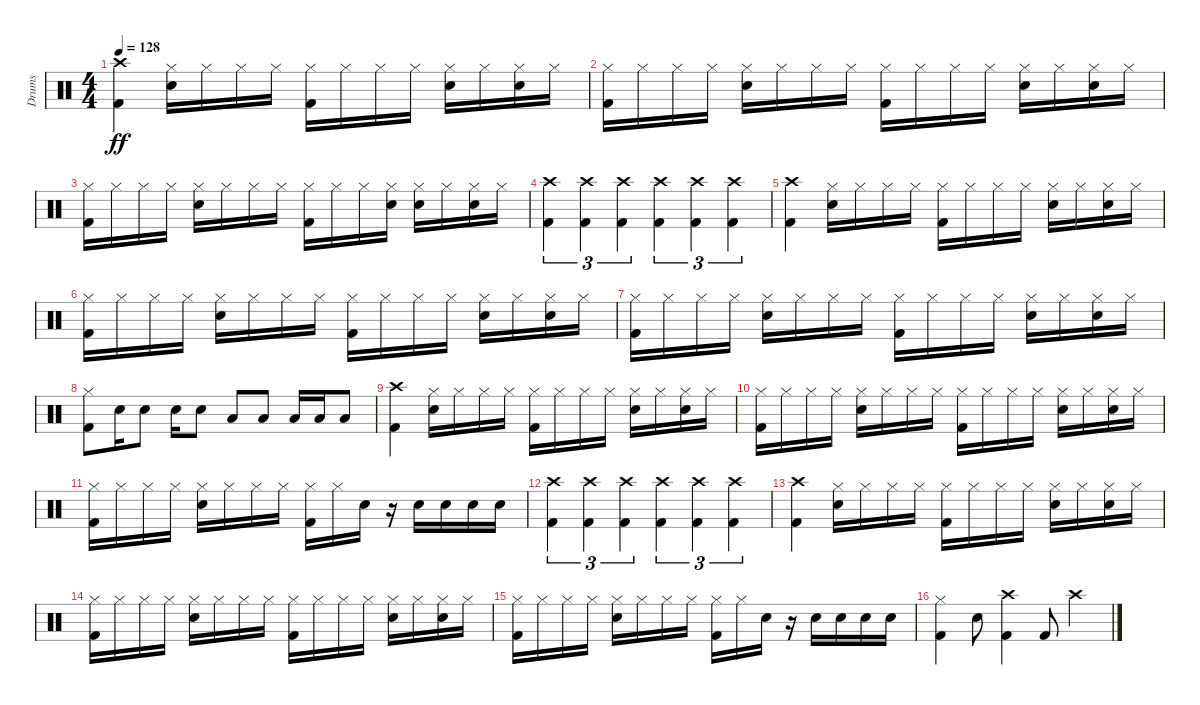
\track ("Drums" "Drums") {instrument percussion}
\staff {score}
\articulation defaults
\ts (4 4)
\tempo 128
\clef neutral
\ks c
("Kick (hit) 2" "Crash high (hit)").4{dy ff} ("Snare (hit) 2" "Hi-Hat (closed)").16 "Hi-Hat (closed)".16 "Hi-Hat (closed)".16 "Hi-Hat (closed)".16 ("Kick (hit) 2" "Hi-Hat (closed)").16 "Hi-Hat (closed)".16 "Hi-Hat (closed)".16 "Hi-Hat (closed)".16 ("Snare (hit) 2" "Hi-Hat (closed)").16 "Hi-Hat (closed)".16 ("Snare (hit) 2" "Hi-Hat (closed)").16 "Hi-Hat (closed)".16 |
("Kick (hit) 2" "Hi-Hat (closed)").16 "Hi-Hat (closed)".16 "Hi-Hat (closed)".16 "Hi-Hat (closed)".16 ("Snare (hit) 2" "Hi-Hat (closed)").16 "Hi-Hat (closed)".16 "Hi-Hat (closed)".16 "Hi-Hat (closed)".16 ("Kick (hit) 2" "Hi-Hat (closed)").16 "Hi-Hat (closed)".16 "Hi-Hat (closed)".16 "Hi-Hat (closed)".16 ("Snare (hit) 2" "Hi-Hat (closed)").16 "Hi-Hat (closed)".16 ("Snare (hit) 2" "Hi-Hat (closed)").16 "Hi-Hat (closed)".16 |
("Kick (hit) 2" "Hi-Hat (closed)").16 "Hi-Hat (closed)".16 "Hi-Hat (closed)".16 "Hi-Hat (closed)".16 ("Snare (hit) 2" "Hi-Hat (closed)").16 "Hi-Hat (closed)".16 "Hi-Hat (closed)".16 "Hi-Hat (closed)".16 ("Kick (hit) 2" "Hi-Hat (closed)").16 "Hi-Hat (closed)".16 "Hi-Hat (closed)".16 ("Hi-Hat (closed)" "Snare (hit) 2").16 ("Snare (hit) 2" "Hi-Hat (closed)").16 "Hi-Hat (closed)".16 ("Snare (hit) 2" "Hi-Hat (closed)").16 "Hi-Hat (closed)".16 |
("Kick (hit) 2" "Crash high (hit)").4{tu (3 2)} ("Kick (hit) 2" "Crash high (hit)").4{tu (3 2)} ("Kick (hit) 2" "Crash high (hit)").4{tu (3 2)} ("Kick (hit) 2" "Crash high (hit)").4{tu (3 2)} ("Kick (hit) 2" "Crash high (hit)").4{tu (3 2)} ("Kick (hit) 2" "Crash high (hit)").4{tu (3 2)} |
("Kick (hit) 2" "Crash high (hit)").4 ("Snare (hit) 2" "Hi-Hat (closed)").16 "Hi-Hat (closed)".16 "Hi-Hat (closed)".16 "Hi-Hat (closed)".16 ("Kick (hit) 2" "Hi-Hat (closed)").16 "Hi-Hat (closed)".16 "Hi-Hat (closed)".16 "Hi-Hat (closed)".16 ("Snare (hit) 2" "Hi-Hat (closed)").16 "Hi-Hat (closed)".16 ("Snare (hit) 2" "Hi-Hat (closed)").16 "Hi-Hat (closed)".16 |
("Kick (hit) 2" "Hi-Hat (closed)").16 "Hi-Hat (closed)".16 "Hi-Hat (closed)".16 "Hi-Hat (closed)".16 ("Snare (hit) 2" "Hi-Hat (closed)").16 "Hi-Hat (closed)".16 "Hi-Hat (closed)".16 "Hi-Hat (closed)".16 ("Kick (hit) 2" "Hi-Hat (closed)").16 "Hi-Hat (closed)".16 "Hi-Hat (closed)".16 "Hi-Hat (closed)".16 ("Snare (hit) 2" "Hi-Hat (closed)").16 "Hi-Hat (closed)".16 ("Snare (hit) 2" "Hi-Hat (closed)").16 "Hi-Hat (closed)".16 |
("Kick (hit) 2" "Hi-Hat (closed)").16 "Hi-Hat (closed)".16 "Hi-Hat (closed)".16 "Hi-Hat (closed)".16 ("Snare (hit) 2" "Hi-Hat (closed)").16 "Hi-Hat (closed)".16 "Hi-Hat (closed)".16 "Hi-Hat (closed)".16 ("Kick (hit) 2" "Hi-Hat (closed)").16 "Hi-Hat (closed)".16 "Hi-Hat (closed)".16 "Hi-Hat (closed)".16 ("Snare (hit) 2" "Hi-Hat (closed)").16 "Hi-Hat (closed)".16 ("Snare (hit) 2" "Hi-Hat (closed)").16 "Hi-Hat (closed)".16 |
("Kick (hit) 2" "Hi-Hat (closed)").8 "Snare (hit) 2".16 "Snare (hit) 2".8 "Snare (hit) 2".16 "Snare (hit) 2".8 "Low Tom (hit)".8 "Low Tom (hit)".8 "Low Tom (hit)".16 "Low Tom (hit)".16 "Low Tom (hit)".8 |
("Kick (hit) 2" "Crash high (hit)").4 ("Snare (hit) 2" "Hi-Hat (closed)").16 "Hi-Hat (closed)".16 "Hi-Hat (closed)".16 "Hi-Hat (closed)".16 ("Kick (hit) 2" "Hi-Hat (closed)").16 "Hi-Hat (closed)".16 "Hi-Hat (closed)".16 "Hi-Hat (closed)".16 ("Snare (hit) 2" "Hi-Hat (closed)").16 "Hi-Hat (closed)".16 ("Snare (hit) 2" "Hi-Hat (closed)").16 "Hi-Hat (closed)".16 |
("Kick (hit) 2" "Hi-Hat (closed)").16 "Hi-Hat (closed)".16 "Hi-Hat (closed)".16 "Hi-Hat (closed)".16 ("Snare (hit) 2" "Hi-Hat (closed)").16 "Hi-Hat (closed)".16 "Hi-Hat (closed)".16 "Hi-Hat (closed)".16 ("Kick (hit) 2" "Hi-Hat (closed)").16 "Hi-Hat (closed)".16 "Hi-Hat (closed)".16 "Hi-Hat (closed)".16 ("Snare (hit) 2" "Hi-Hat (closed)").16 "Hi-Hat (closed)".16 ("Snare (hit) 2" "Hi-Hat (closed)").16 "Hi-Hat (closed)".16 |
("Kick (hit) 2" "Hi-Hat (closed)").16 "Hi-Hat (closed)".16 "Hi-Hat (closed)".16 "Hi-Hat (closed)".16 ("Snare (hit) 2" "Hi-Hat (closed)").16 "Hi-Hat (closed)".16 "Hi-Hat (closed)".16 "Hi-Hat (closed)".16 ("Kick (hit) 2" "Hi-Hat (closed)").16 "Hi-Hat (closed)".16 "Snare (hit) 2".16 r.16 "Snare (hit) 2".16 "Snare (hit) 2".16 "Snare (hit) 2".16 "Snare (hit) 2".16 |
("Kick (hit) 2" "Crash high (hit)").4{tu (3 2)} ("Kick (hit) 2" "Crash high (hit)").4{tu (3 2)} ("Kick (hit) 2" "Crash high (hit)").4{tu (3 2)} ("Kick (hit) 2" "Crash high (hit)").4{tu (3 2)} ("Kick (hit) 2" "Crash high (hit)").4{tu (3 2)} ("Kick (hit) 2" "Crash high (hit)").4{tu (3 2)} |
("Kick (hit) 2" "Crash high (hit)").4 ("Snare (hit) 2" "Hi-Hat (closed)").16 "Hi-Hat (closed)".16 "Hi-Hat (closed)".16 "Hi-Hat (closed)".16 ("Kick (hit) 2" "Hi-Hat (closed)").16 "Hi-Hat (closed)".16 "Hi-Hat (closed)".16 "Hi-Hat (closed)".16 ("Snare (hit) 2" "Hi-Hat (closed)").16 "Hi-Hat (closed)".16 ("Snare (hit) 2" "Hi-Hat (closed)").16 "Hi-Hat (closed)".16 |
("Kick (hit) 2" "Hi-Hat (closed)").16 "Hi-Hat (closed)".16 "Hi-Hat (closed)".16 "Hi-Hat (closed)".16 ("Snare (hit) 2" "Hi-Hat (closed)").16 "Hi-Hat (closed)".16 "Hi-Hat (closed)".16 "Hi-Hat (closed)".16 ("Kick (hit) 2" "Hi-Hat (closed)").16 "Hi-Hat (closed)".16 "Hi-Hat (closed)".16 "Hi-Hat (closed)".16 ("Snare (hit) 2" "Hi-Hat (closed)").16 "Hi-Hat (closed)".16 ("Snare (hit) 2" "Hi-Hat (closed)").16 "Hi-Hat (closed)".16 |
("Kick (hit) 2" "Hi-Hat (closed)").16 "Hi-Hat (closed)".16 "Hi-Hat (closed)".16 "Hi-Hat (closed)".16 ("Snare (hit) 2" "Hi-Hat (closed)").16 "Hi-Hat (closed)".16 "Hi-Hat (closed)".16 "Hi-Hat (closed)".16 ("Kick (hit) 2" "Hi-Hat (closed)").16 "Hi-Hat (closed)".16 "Snare (hit) 2".16 r.16 "Snare (hit) 2".16 "Snare (hit) 2".16 "Snare (hit) 2".16 "Snare (hit) 2".16 |
("Kick (hit) 2" "Hi-Hat (closed)").4 "Snare (hit) 2".8 ("Crash high (hit)" "Kick (hit) 2").4 "Kick (hit) 2".8 "Crash high (hit)".4
